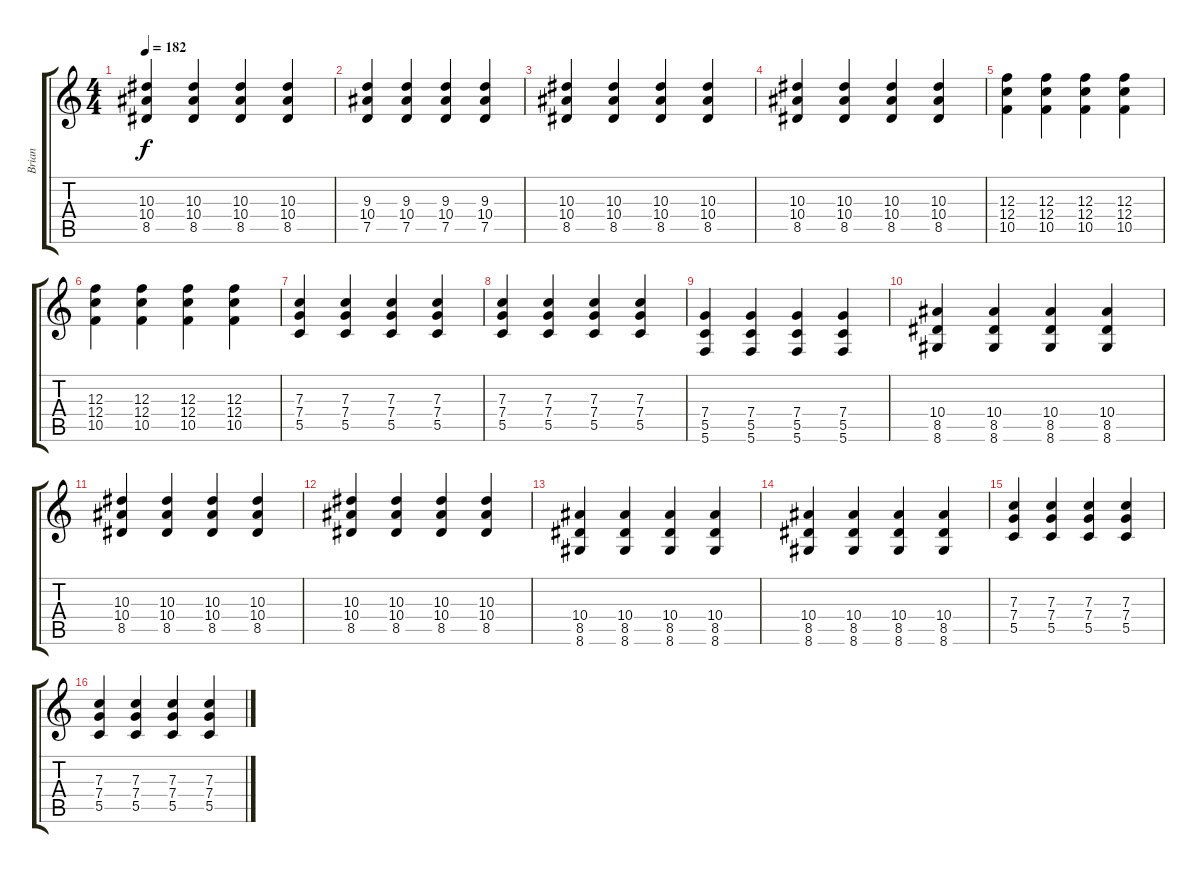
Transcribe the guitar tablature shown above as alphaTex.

\track ("Brian" "Brian") {instrument distortionguitar}
\staff {score tabs}
\tuning (D4 A3 F3 C3 G2 C2) {hide}
\ts (4 4)
\tempo 182
\clef g2
\ks c
(10.3 10.4 8.5).4{dy f} (10.3 10.4 8.5).4 (10.3 10.4 8.5).4 (10.3 10.4 8.5).4 |
(9.3 10.4 7.5).4 (9.3 10.4 7.5).4 (9.3 10.4 7.5).4 (9.3 10.4 7.5).4 |
(10.3 10.4 8.5).4 (10.3 10.4 8.5).4 (10.3 10.4 8.5).4 (10.3 10.4 8.5).4 |
(10.3 10.4 8.5).4 (10.3 10.4 8.5).4 (10.3 10.4 8.5).4 (10.3 10.4 8.5).4 |
(12.3 12.4 10.5).4 (12.3 12.4 10.5).4 (12.3 12.4 10.5).4 (12.3 12.4 10.5).4 |
(12.3 12.4 10.5).4 (12.3 12.4 10.5).4 (12.3 12.4 10.5).4 (12.3 12.4 10.5).4 |
(7.3 7.4 5.5).4 (7.3 7.4 5.5).4 (7.3 7.4 5.5).4 (7.3 7.4 5.5).4 |
(7.3 7.4 5.5).4 (7.3 7.4 5.5).4 (7.3 7.4 5.5).4 (7.3 7.4 5.5).4 |
(7.4 5.5 5.6).4 (7.4 5.5 5.6).4 (7.4 5.5 5.6).4 (7.4 5.5 5.6).4 |
(10.4 8.5 8.6).4 (10.4 8.5 8.6).4 (10.4 8.5 8.6).4 (10.4 8.5 8.6).4 |
(10.3 10.4 8.5).4 (10.3 10.4 8.5).4 (10.3 10.4 8.5).4 (10.3 10.4 8.5).4 |
(10.3 10.4 8.5).4 (10.3 10.4 8.5).4 (10.3 10.4 8.5).4 (10.3 10.4 8.5).4 |
(10.4 8.5 8.6).4 (10.4 8.5 8.6).4 (10.4 8.5 8.6).4 (10.4 8.5 8.6).4 |
(10.4 8.5 8.6).4 (10.4 8.5 8.6).4 (10.4 8.5 8.6).4 (10.4 8.5 8.6).4 |
(7.3 7.4 5.5).4 (7.3 7.4 5.5).4 (7.3 7.4 5.5).4 (7.3 7.4 5.5).4 |
(7.3 7.4 5.5).4 (7.3 7.4 5.5).4 (7.3 7.4 5.5).4 (7.3 7.4 5.5).4
